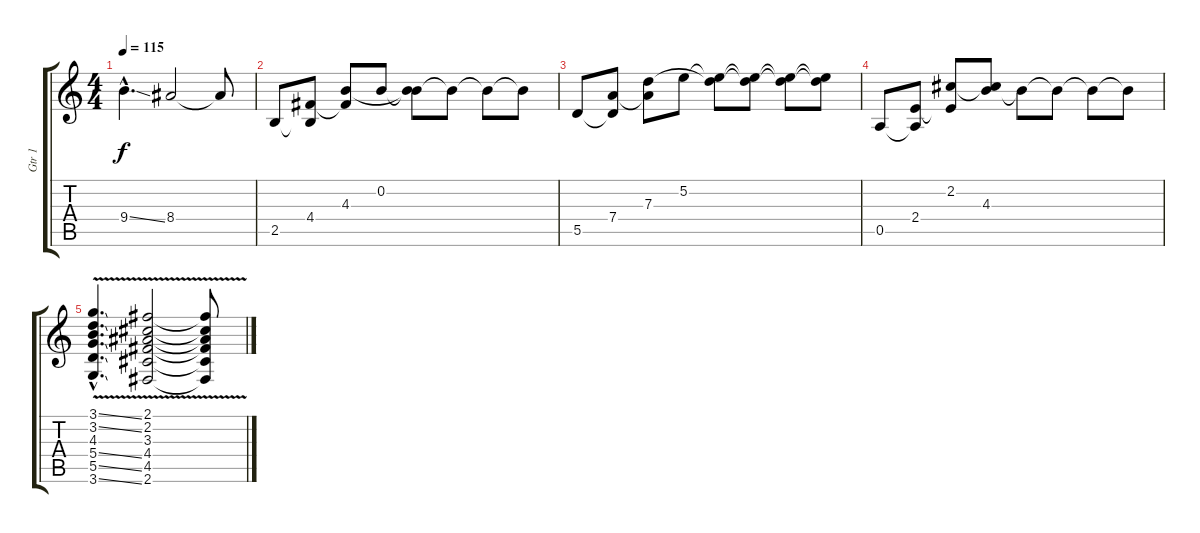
\track ("Gtr 1" "Gtr 1") {instrument electricguitarjazz}
\staff {score tabs}
\tuning (E4 B3 G3 D3 A2 E2) {hide}
\ts (4 4)
\tempo 115
\clef g2
\ks c
9.4{ss hac}.4{d dy f} 8.4.2 8.4{t}.8 |
2.5.8 (4.4 2.5{t}).8 (4.3 4.4{t}).8 0.2.8 (0.2{t} 4.3{t}).8 0.2{t}.8 0.2{t}.8 0.2{t}.8 |
5.5.8 (7.4 5.5{t}).8 (7.3 7.4{t}).8 5.2.8 (5.2{t} 7.3{t}).8 (5.2{t} 7.3{t}).8 (5.2{t} 7.3{t}).8 (5.2{t} 7.3{t}).8 |
0.5.8 (2.4 0.5{t}).8 (2.2 2.4{t}).8 (2.2{t} 4.3).8 4.3{t}.8 4.3{t}.8 4.3{t}.8 4.3{t}.8 |
(3.1{ss hac} 3.2{ss hac} 4.3{v hac} 5.4{ss hac} 5.5{ss hac} 3.6{ss hac}).4{d} (2.1 2.2 3.3{v} 4.4 4.5 2.6).2 (2.1{t} 2.2{t} 3.3{t} 4.4{t} 4.5{t} 2.6{t}).8{volume 10}
